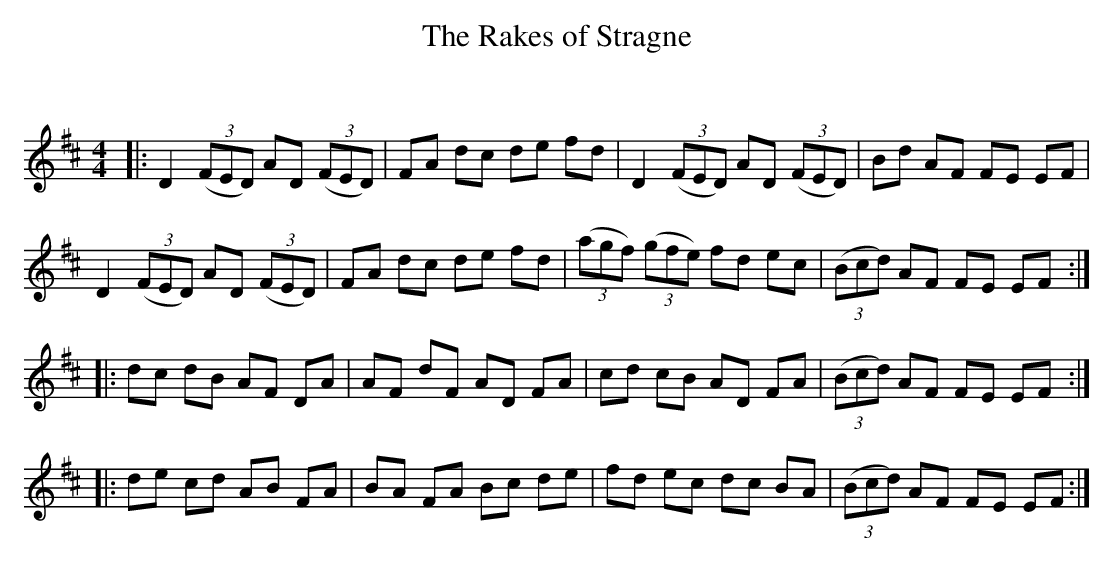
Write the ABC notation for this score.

X:1
T: The Rakes of Stragne
C:
Q: 232
K:D
M:4/4
L:1/8
|:D2 ((3FED) AD ((3FED) |FA dc de fd|D2 ((3FED) AD ((3FED)|Bd AF FE EF|
D2 ((3FED) AD ((3FED) |FA dc de fd|((3agf) ((3gfe) fd ec|((3Bcd) AF FE EF:|
|:dc dB AF DA|AF dF AD FA|cd cB AD FA|((3Bcd) AF FE EF:|
|:de cd AB FA|BA FA Bc de|fd ec dc BA|((3Bcd) AF FE EF:|
